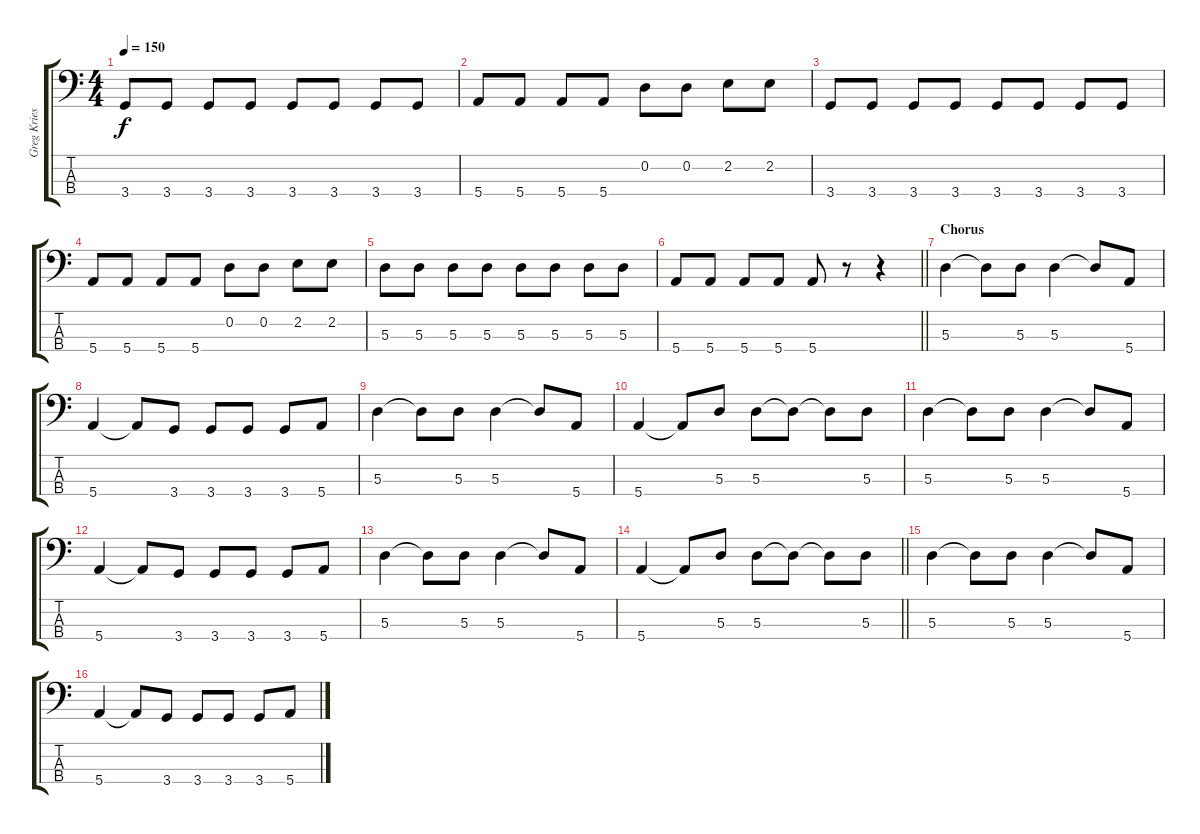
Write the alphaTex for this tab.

\track ("Greg Kriesel - Bass" "Greg Kries") {instrument electricbasspick}
\staff {score tabs}
\tuning (G2 D2 A1 E1) {hide}
\ts (4 4)
\tempo 150
\clef f4
\ks c
3.4.8{dy f} 3.4.8 3.4.8 3.4.8 3.4.8 3.4.8 3.4.8 3.4.8 |
5.4.8 5.4.8 5.4.8 5.4.8 0.2.8 0.2.8 2.2.8 2.2.8 |
3.4.8 3.4.8 3.4.8 3.4.8 3.4.8 3.4.8 3.4.8 3.4.8 |
5.4.8 5.4.8 5.4.8 5.4.8 0.2.8 0.2.8 2.2.8 2.2.8 |
5.3.8 5.3.8 5.3.8 5.3.8 5.3.8 5.3.8 5.3.8 5.3.8 |
\barLineRight lightlight
5.4.8 5.4.8 5.4.8 5.4.8 5.4.8 r.8 r.4 |
\section ("" "Chorus")
5.3.4{instrument electricbasspick} 5.3{t}.8 5.3.8 5.3.4 5.3{t}.8 5.4.8 |
5.4.4 5.4{t}.8 3.4.8 3.4.8 3.4.8 3.4.8 5.4.8 |
5.3.4 5.3{t}.8 5.3.8 5.3.4 5.3{t}.8 5.4.8 |
5.4.4 5.4{t}.8 5.3.8 5.3.8 5.3{t}.8 5.3{t}.8 5.3.8 |
5.3.4 5.3{t}.8 5.3.8 5.3.4 5.3{t}.8 5.4.8 |
5.4.4 5.4{t}.8 3.4.8 3.4.8 3.4.8 3.4.8 5.4.8 |
5.3.4 5.3{t}.8 5.3.8 5.3.4 5.3{t}.8 5.4.8 |
\barLineRight lightlight
5.4.4 5.4{t}.8 5.3.8 5.3.8 5.3{t}.8 5.3{t}.8 5.3.8 |
5.3.4 5.3{t}.8 5.3.8 5.3.4 5.3{t}.8 5.4.8 |
5.4.4 5.4{t}.8 3.4.8 3.4.8 3.4.8 3.4.8 5.4.8
